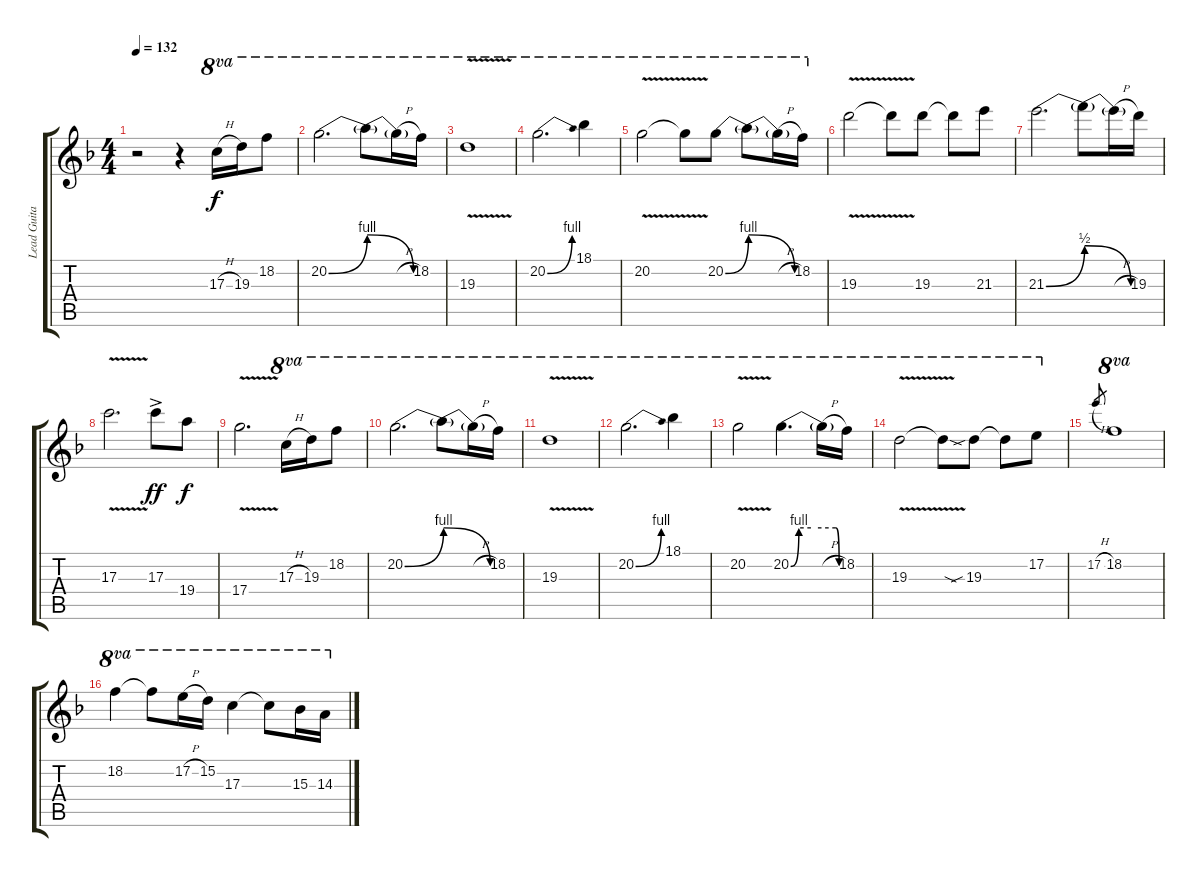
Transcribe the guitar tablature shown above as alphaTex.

\track ("Lead Guitar" "Lead Guita") {instrument distortionguitar}
\staff {score tabs}
\tuning (E4 B3 G3 D3 A2 E2) {hide}
\ts (4 4)
\tempo 132
\clef g2
\ks f
r.2{dy f volume 9 balance 6} r.4 17.3{h}.16{ot 8va} 19.3.16{ot 8va} 18.2.8{ot 8va} |
20.2{be (bend 0 0 60 4)}.2{d ot 8va} 20.2{be (release 0 4 60 0) t}.8{ot 8va} 20.2{h t}.16{ot 8va} 18.2.16{ot 8va} |
19.3{v}.1{ot 8va} |
20.2{be (bend 0 0 60 4)}.2{d ot 8va} 18.1.4{ot 8va} |
20.2{v}.2{ot 8va} 20.2{t}.8{ot 8va} 20.2{be (bend 0 0 60 4)}.8{ot 8va} 20.2{be (release 0 4 60 0) t}.8{ot 8va} 20.2{h t}.16{ot 8va} 18.2.16{ot 8va} |
19.3{v}.2 19.3{t}.8 19.3.8 19.3{t}.8 21.3.8 |
21.3{be (bend 0 0 60 2)}.2{d} 21.3{be (release 0 2 60 0) t}.8 21.3{h t}.16 19.3.16 |
17.3{v}.2{d} 17.3{ac}.8{dy ff} 19.4.8{dy f} |
17.4{v}.2{d} 17.3{h}.16{ot 8va} 19.3.16{ot 8va} 18.2.8{ot 8va} |
20.2{be (bend 0 0 60 4)}.2{d ot 8va volume 5} 20.2{be (release 0 4 60 0) t}.8{ot 8va} 20.2{h t}.16{ot 8va} 18.2.16{ot 8va} |
19.3{v}.1{ot 8va} |
20.2{be (bend 0 0 60 4)}.2{d ot 8va volume 5} 18.1.4{ot 8va} |
20.2{v}.2{ot 8va} 20.2{be (custom 0 0 10 4 25 4 56 4 60 0)}.4{d ot 8va} 20.2{h t}.16{ot 8va} 18.2.16{ot 8va} |
19.3{v}.2{ot 8va volume 0} 19.3{sod t}.8{ot 8va} 19.3{sib}.8{ot 8va} 19.3{t}.8{ot 8va} 17.2.8{ot 8va} |
17.2{h}.8{gr} 18.2.1{ot 8va} |
18.2.4{ot 8va} 18.2{t}.8{ot 8va} 17.2{h}.16{ot 8va} 15.2.16{ot 8va} 17.3.4{ot 8va} 17.3{t}.8{ot 8va} 15.3.16{ot 8va} 14.3.16{ot 8va}
